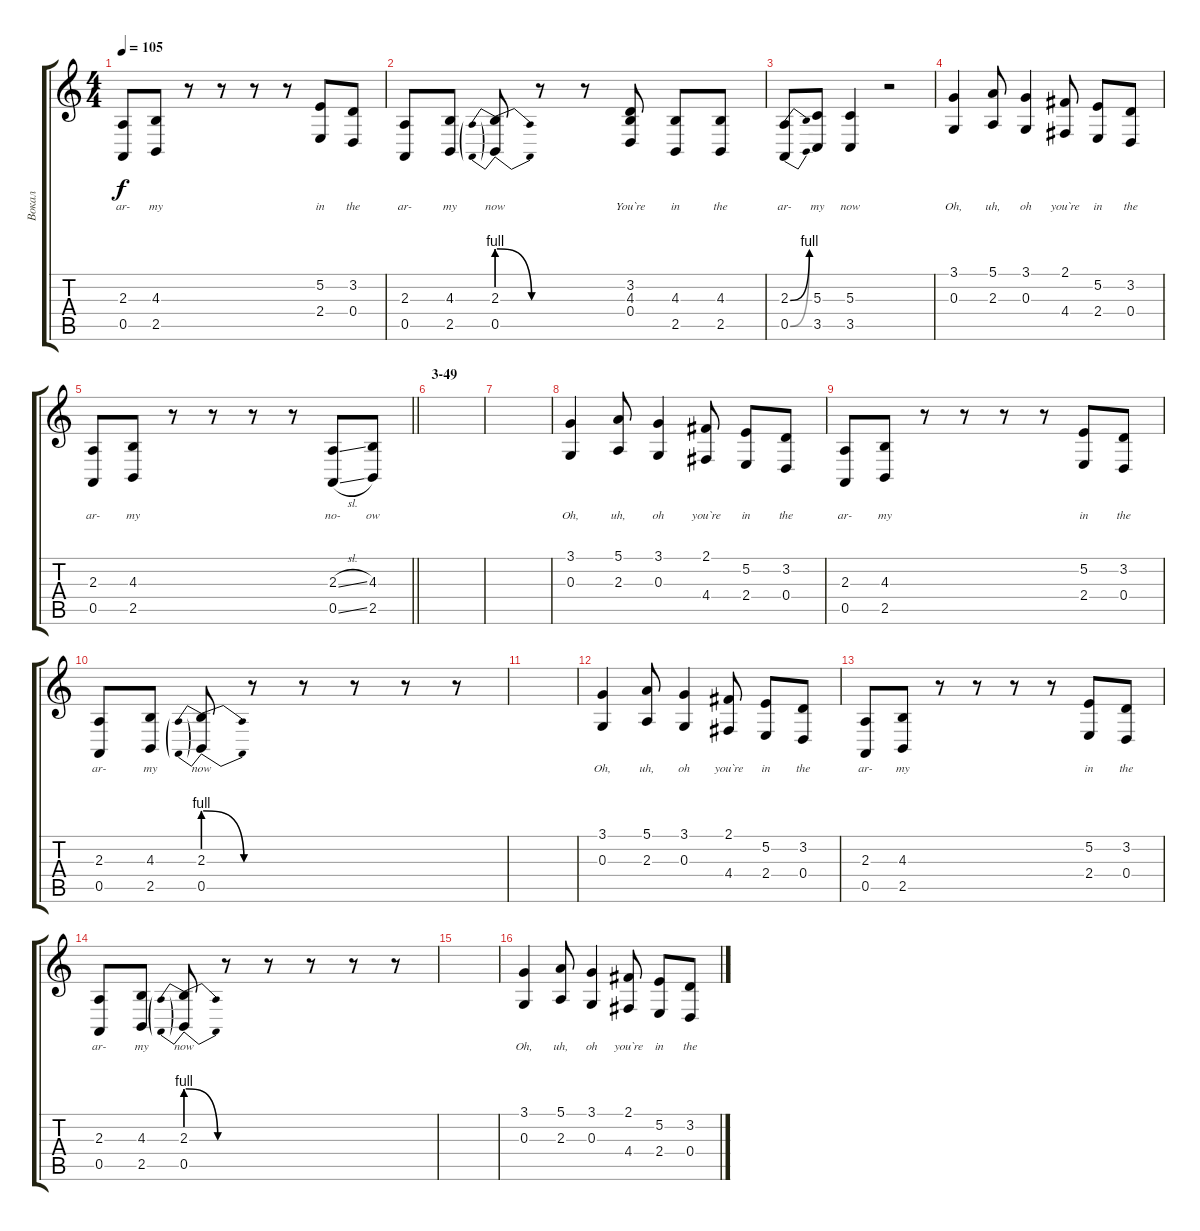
\track ("Вокал" "Вокал") {instrument brightacousticpiano}
\staff {score tabs}
\tuning (E4 B3 G3 D3 A2 E2) {hide}
\ts (4 4)
\tempo 105
\clef g2
\ks c
(2.3 0.5).8{lyrics (0 "ar-") lyrics (1 "") lyrics (2 "") lyrics (3 "") lyrics (4 "") dy f} (4.3 2.5).8{lyrics (0 "my") lyrics (1 "") lyrics (2 "") lyrics (3 "") lyrics (4 "")} r.8 r.8 r.8 r.8 (5.2 2.4).8{lyrics (0 "in") lyrics (1 "") lyrics (2 "") lyrics (3 "") lyrics (4 "")} (3.2 0.4).8{lyrics (0 "the") lyrics (1 "") lyrics (2 "") lyrics (3 "") lyrics (4 "")} |
(2.3 0.5).8{lyrics (0 "ar-") lyrics (1 "") lyrics (2 "") lyrics (3 "") lyrics (4 "")} (4.3 2.5).8{lyrics (0 "my") lyrics (1 "") lyrics (2 "") lyrics (3 "") lyrics (4 "")} (2.3{be (prebendrelease 0 4 60 0)} 0.5{be (prebendrelease 0 4 60 0)}).8{lyrics (0 "now") lyrics (1 "") lyrics (2 "") lyrics (3 "") lyrics (4 "")} r.8 r.8 (3.2 4.3 0.4).8{lyrics (0 "You`re") lyrics (1 "") lyrics (2 "") lyrics (3 "") lyrics (4 "")} (4.3 2.5).8{lyrics (0 "in") lyrics (1 "") lyrics (2 "") lyrics (3 "") lyrics (4 "")} (4.3 2.5).8{lyrics (0 "the") lyrics (1 "") lyrics (2 "") lyrics (3 "") lyrics (4 "")} |
(2.3{be (bend 0 0 60 4)} 0.5{be (bend 0 0 60 4)}).8{lyrics (0 "ar-") lyrics (1 "") lyrics (2 "") lyrics (3 "") lyrics (4 "")} (5.3 3.5).8{lyrics (0 "my") lyrics (1 "") lyrics (2 "") lyrics (3 "") lyrics (4 "")} (5.3 3.5).4{lyrics (0 "now") lyrics (1 "") lyrics (2 "") lyrics (3 "") lyrics (4 "")} r.2 |
(3.1 0.3).4{lyrics (0 "Oh,") lyrics (1 "") lyrics (2 "") lyrics (3 "") lyrics (4 "")} (5.1 2.3).8{lyrics (0 "uh,") lyrics (1 "") lyrics (2 "") lyrics (3 "") lyrics (4 "")} (3.1 0.3).4{lyrics (0 "oh") lyrics (1 "") lyrics (2 "") lyrics (3 "") lyrics (4 "")} (2.1 4.4).8{lyrics (0 "you`re") lyrics (1 "") lyrics (2 "") lyrics (3 "") lyrics (4 "")} (5.2 2.4).8{lyrics (0 "in") lyrics (1 "") lyrics (2 "") lyrics (3 "") lyrics (4 "")} (3.2 0.4).8{lyrics (0 "the") lyrics (1 "") lyrics (2 "") lyrics (3 "") lyrics (4 "")} |
\barLineRight lightlight
(2.3 0.5).8{lyrics (0 "ar-") lyrics (1 "") lyrics (2 "") lyrics (3 "") lyrics (4 "")} (4.3 2.5).8{lyrics (0 "my") lyrics (1 "") lyrics (2 "") lyrics (3 "") lyrics (4 "")} r.8 r.8 r.8 r.8 (2.3{sl} 0.5{sl}).8{lyrics (0 "no-") lyrics (1 "") lyrics (2 "") lyrics (3 "") lyrics (4 "")} (4.3 2.5).8{lyrics (0 "ow") lyrics (1 "") lyrics (2 "") lyrics (3 "") lyrics (4 "")} |
\section ("" "3-49")
|
|
(3.1 0.3).4{lyrics (0 "Oh,") lyrics (1 "") lyrics (2 "") lyrics (3 "") lyrics (4 "")} (5.1 2.3).8{lyrics (0 "uh,") lyrics (1 "") lyrics (2 "") lyrics (3 "") lyrics (4 "")} (3.1 0.3).4{lyrics (0 "oh") lyrics (1 "") lyrics (2 "") lyrics (3 "") lyrics (4 "")} (2.1 4.4).8{lyrics (0 "you`re") lyrics (1 "") lyrics (2 "") lyrics (3 "") lyrics (4 "")} (5.2 2.4).8{lyrics (0 "in") lyrics (1 "") lyrics (2 "") lyrics (3 "") lyrics (4 "")} (3.2 0.4).8{lyrics (0 "the") lyrics (1 "") lyrics (2 "") lyrics (3 "") lyrics (4 "")} |
(2.3 0.5).8{lyrics (0 "ar-") lyrics (1 "") lyrics (2 "") lyrics (3 "") lyrics (4 "")} (4.3 2.5).8{lyrics (0 "my") lyrics (1 "") lyrics (2 "") lyrics (3 "") lyrics (4 "")} r.8 r.8 r.8 r.8 (5.2 2.4).8{lyrics (0 "in") lyrics (1 "") lyrics (2 "") lyrics (3 "") lyrics (4 "")} (3.2 0.4).8{lyrics (0 "the") lyrics (1 "") lyrics (2 "") lyrics (3 "") lyrics (4 "")} |
(2.3 0.5).8{lyrics (0 "ar-") lyrics (1 "") lyrics (2 "") lyrics (3 "") lyrics (4 "")} (4.3 2.5).8{lyrics (0 "my") lyrics (1 "") lyrics (2 "") lyrics (3 "") lyrics (4 "")} (2.3{be (prebendrelease 0 4 60 0)} 0.5{be (prebendrelease 0 4 60 0)}).8{lyrics (0 "now") lyrics (1 "") lyrics (2 "") lyrics (3 "") lyrics (4 "")} r.8 r.8 r.8 r.8 r.8 |
|
(3.1 0.3).4{lyrics (0 "Oh,") lyrics (1 "") lyrics (2 "") lyrics (3 "") lyrics (4 "")} (5.1 2.3).8{lyrics (0 "uh,") lyrics (1 "") lyrics (2 "") lyrics (3 "") lyrics (4 "")} (3.1 0.3).4{lyrics (0 "oh") lyrics (1 "") lyrics (2 "") lyrics (3 "") lyrics (4 "")} (2.1 4.4).8{lyrics (0 "you`re") lyrics (1 "") lyrics (2 "") lyrics (3 "") lyrics (4 "")} (5.2 2.4).8{lyrics (0 "in") lyrics (1 "") lyrics (2 "") lyrics (3 "") lyrics (4 "")} (3.2 0.4).8{lyrics (0 "the") lyrics (1 "") lyrics (2 "") lyrics (3 "") lyrics (4 "")} |
(2.3 0.5).8{lyrics (0 "ar-") lyrics (1 "") lyrics (2 "") lyrics (3 "") lyrics (4 "")} (4.3 2.5).8{lyrics (0 "my") lyrics (1 "") lyrics (2 "") lyrics (3 "") lyrics (4 "")} r.8 r.8 r.8 r.8 (5.2 2.4).8{lyrics (0 "in") lyrics (1 "") lyrics (2 "") lyrics (3 "") lyrics (4 "")} (3.2 0.4).8{lyrics (0 "the") lyrics (1 "") lyrics (2 "") lyrics (3 "") lyrics (4 "")} |
(2.3 0.5).8{lyrics (0 "ar-") lyrics (1 "") lyrics (2 "") lyrics (3 "") lyrics (4 "")} (4.3 2.5).8{lyrics (0 "my") lyrics (1 "") lyrics (2 "") lyrics (3 "") lyrics (4 "")} (2.3{be (prebendrelease 0 4 60 0)} 0.5{be (prebendrelease 0 4 60 0)}).8{lyrics (0 "now") lyrics (1 "") lyrics (2 "") lyrics (3 "") lyrics (4 "")} r.8 r.8 r.8 r.8 r.8 |
|
(3.1 0.3).4{lyrics (0 "Oh,") lyrics (1 "") lyrics (2 "") lyrics (3 "") lyrics (4 "")} (5.1 2.3).8{lyrics (0 "uh,") lyrics (1 "") lyrics (2 "") lyrics (3 "") lyrics (4 "")} (3.1 0.3).4{lyrics (0 "oh") lyrics (1 "") lyrics (2 "") lyrics (3 "") lyrics (4 "")} (2.1 4.4).8{lyrics (0 "you`re") lyrics (1 "") lyrics (2 "") lyrics (3 "") lyrics (4 "")} (5.2 2.4).8{lyrics (0 "in") lyrics (1 "") lyrics (2 "") lyrics (3 "") lyrics (4 "")} (3.2 0.4).8{lyrics (0 "the") lyrics (1 "") lyrics (2 "") lyrics (3 "") lyrics (4 "")}
